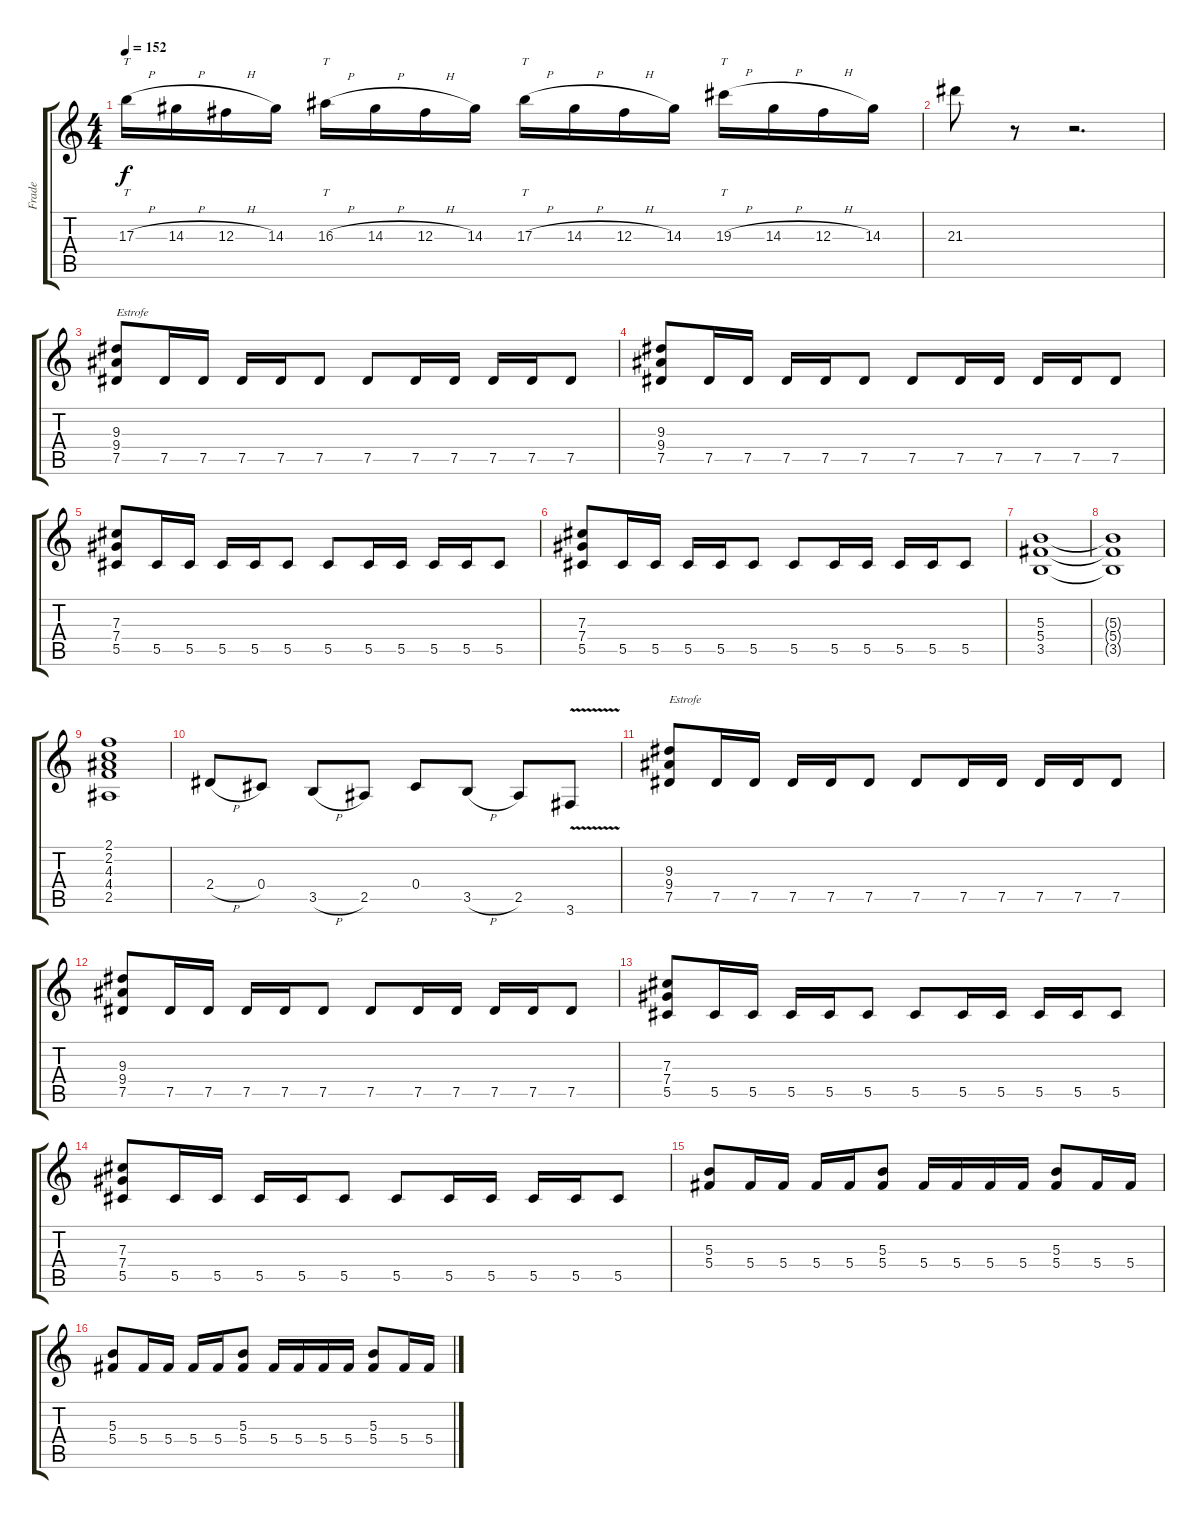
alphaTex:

\track ("Frade" "Frade") {instrument distortionguitar}
\staff {score tabs}
\tuning (Eb4 Bb3 Gb3 Db3 Ab2 Eb2) {hide}
\ts (4 4)
\tempo 152
\clef g2
\ks c
17.3{h}.16{tt dy f} 14.3{h}.16 12.3{h}.16 14.3.16 16.3{h}.16{tt} 14.3{h}.16 12.3{h}.16 14.3.16 17.3{h}.16{tt} 14.3{h}.16 12.3{h}.16 14.3.16 19.3{h}.16{tt} 14.3{h}.16 12.3{h}.16 14.3.16 |
21.3.8 r.8 r.2{d} |
(9.3 9.4 7.5).8{txt "Estrofe"} 7.5.16 7.5.16 7.5.16 7.5.16 7.5.8 7.5.8 7.5.16 7.5.16 7.5.16 7.5.16 7.5.8 |
(9.3 9.4 7.5).8 7.5.16 7.5.16 7.5.16 7.5.16 7.5.8 7.5.8 7.5.16 7.5.16 7.5.16 7.5.16 7.5.8 |
(7.3 7.4 5.5).8 5.5.16 5.5.16 5.5.16 5.5.16 5.5.8 5.5.8 5.5.16 5.5.16 5.5.16 5.5.16 5.5.8 |
(7.3 7.4 5.5).8 5.5.16 5.5.16 5.5.16 5.5.16 5.5.8 5.5.8 5.5.16 5.5.16 5.5.16 5.5.16 5.5.8 |
(5.3 5.4 3.5).1 |
(5.3{t} 5.4{t} 3.5{t}).1 |
(2.1 2.2 4.3 4.4 2.5).1 |
2.4{h}.8 0.4.8 3.5{h}.8 2.5.8 0.4.8 3.5{h}.8 2.5.8 3.6{v}.8 |
(9.3 9.4 7.5).8{txt "Estrofe"} 7.5.16 7.5.16 7.5.16 7.5.16 7.5.8 7.5.8 7.5.16 7.5.16 7.5.16 7.5.16 7.5.8 |
(9.3 9.4 7.5).8 7.5.16 7.5.16 7.5.16 7.5.16 7.5.8 7.5.8 7.5.16 7.5.16 7.5.16 7.5.16 7.5.8 |
(7.3 7.4 5.5).8 5.5.16 5.5.16 5.5.16 5.5.16 5.5.8 5.5.8 5.5.16 5.5.16 5.5.16 5.5.16 5.5.8 |
(7.3 7.4 5.5).8 5.5.16 5.5.16 5.5.16 5.5.16 5.5.8 5.5.8 5.5.16 5.5.16 5.5.16 5.5.16 5.5.8 |
(5.3 5.4).8 5.4.16 5.4.16 5.4.16 5.4.16 (5.3 5.4).8 5.4.16 5.4.16 5.4.16 5.4.16 (5.3 5.4).8 5.4.16 5.4.16 |
(5.3 5.4).8 5.4.16 5.4.16 5.4.16 5.4.16 (5.3 5.4).8 5.4.16 5.4.16 5.4.16 5.4.16 (5.3 5.4).8 5.4.16 5.4.16
